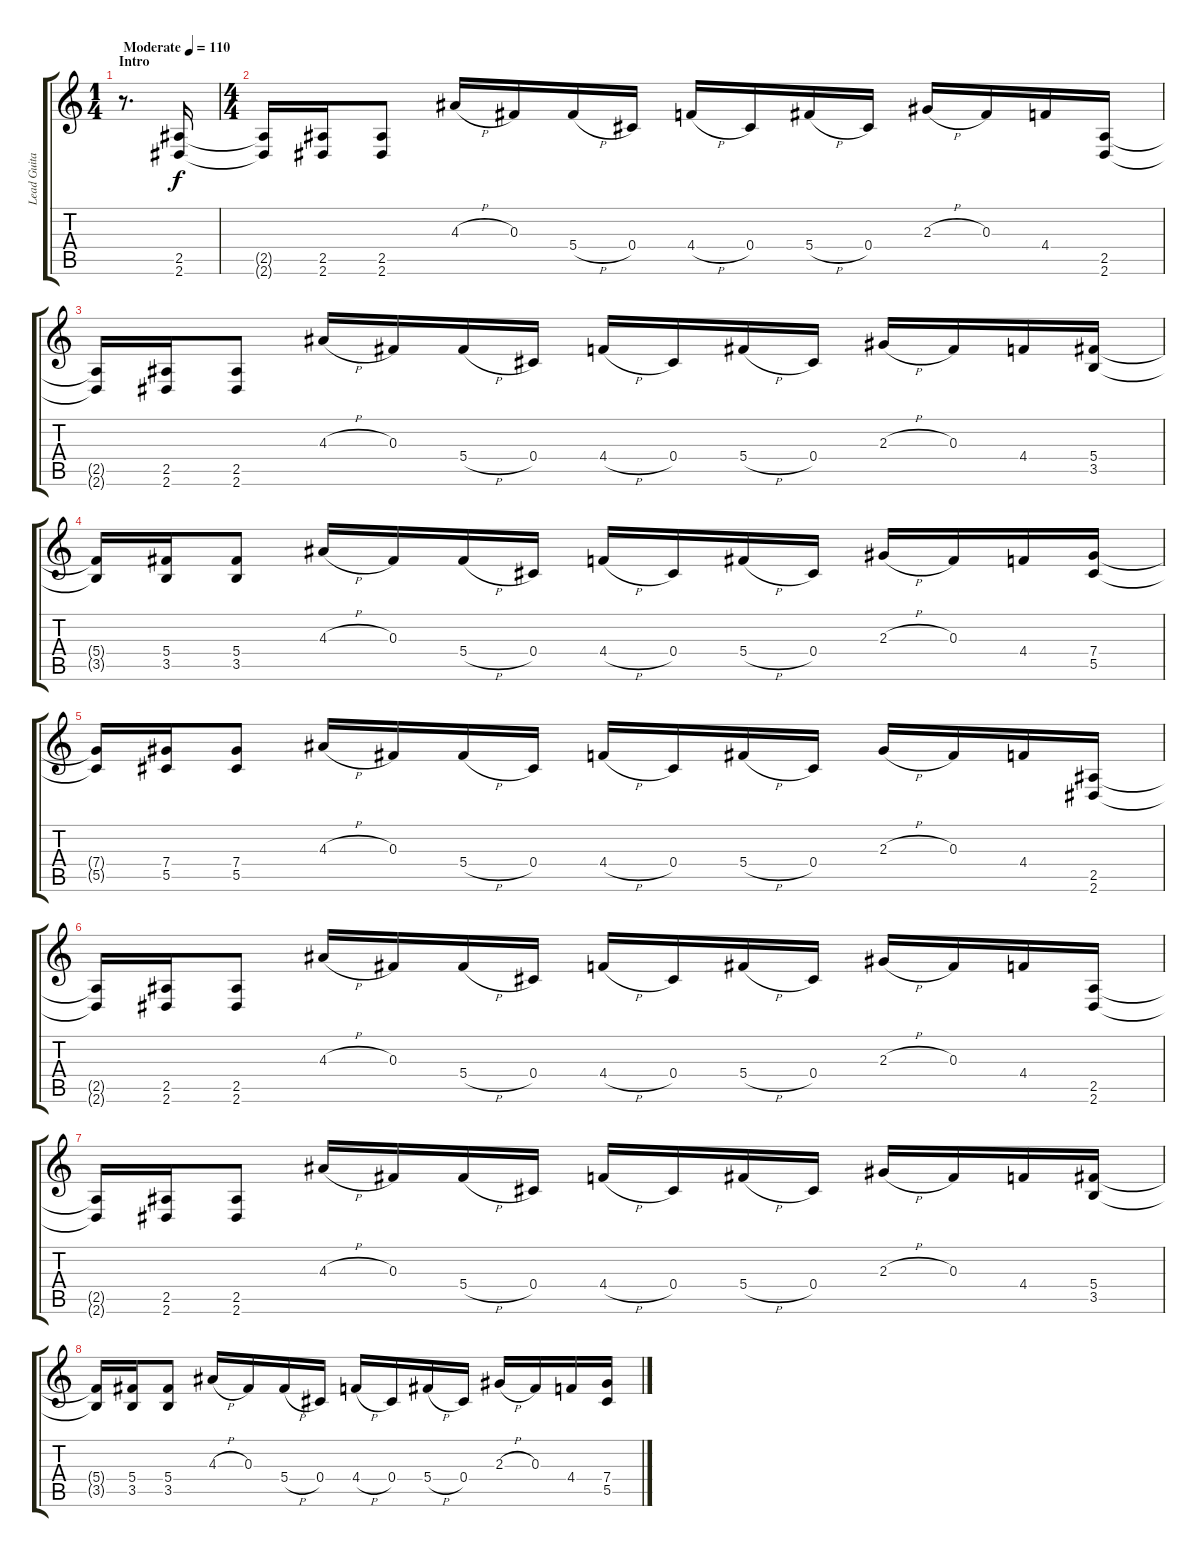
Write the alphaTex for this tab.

\track ("Lead Guitar" "Lead Guita") {instrument distortionguitar}
\staff {score tabs}
\tuning (Eb4 Bb3 Gb3 Db3 Ab2 Db2) {hide}
\ts (1 4)
\section ("" "Intro")
\tempo (110 "Moderate")
\clef g2
\ks c
r.8{d dy f instrument distortionguitar} (2.5 2.6).16 |
\ts (4 4)
(2.5{t} 2.6{t}).16 (2.5 2.6).16 (2.5 2.6).8 4.3{h}.16 0.3.16 5.4{h}.16 0.4.16 4.4{h}.16 0.4.16 5.4{h}.16 0.4.16 2.3{h}.16 0.3.16 4.4.16 (2.5 2.6).16 |
(2.5{t} 2.6{t}).16 (2.5 2.6).16 (2.5 2.6).8 4.3{h}.16 0.3.16 5.4{h}.16 0.4.16 4.4{h}.16 0.4.16 5.4{h}.16 0.4.16 2.3{h}.16 0.3.16 4.4.16 (5.4 3.5).16 |
(5.4{t} 3.5{t}).16 (5.4 3.5).16 (5.4 3.5).8 4.3{h}.16 0.3.16 5.4{h}.16 0.4.16 4.4{h}.16 0.4.16 5.4{h}.16 0.4.16 2.3{h}.16 0.3.16 4.4.16 (7.4 5.5).16 |
(7.4{t} 5.5{t}).16 (7.4 5.5).16 (7.4 5.5).8 4.3{h}.16 0.3.16 5.4{h}.16 0.4.16 4.4{h}.16 0.4.16 5.4{h}.16 0.4.16 2.3{h}.16 0.3.16 4.4.16 (2.5 2.6).16 |
(2.5{t} 2.6{t}).16 (2.5 2.6).16 (2.5 2.6).8 4.3{h}.16 0.3.16 5.4{h}.16 0.4.16 4.4{h}.16 0.4.16 5.4{h}.16 0.4.16 2.3{h}.16 0.3.16 4.4.16 (2.5 2.6).16 |
(2.5{t} 2.6{t}).16 (2.5 2.6).16 (2.5 2.6).8 4.3{h}.16 0.3.16 5.4{h}.16 0.4.16 4.4{h}.16 0.4.16 5.4{h}.16 0.4.16 2.3{h}.16 0.3.16 4.4.16 (5.4 3.5).16 |
(5.4{t} 3.5{t}).16 (5.4 3.5).16 (5.4 3.5).8 4.3{h}.16 0.3.16 5.4{h}.16 0.4.16 4.4{h}.16 0.4.16 5.4{h}.16 0.4.16 2.3{h}.16 0.3.16 4.4.16 (7.4 5.5).16
